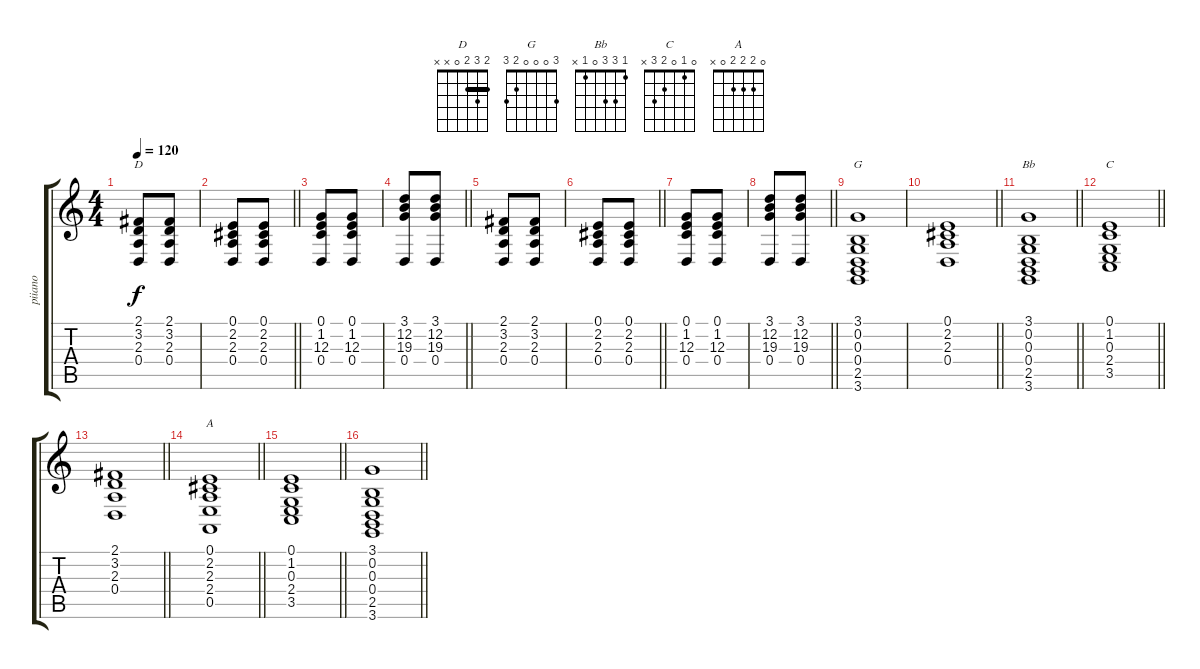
\track ("piiano" "piiano") {instrument electricpiano1}
\staff {score tabs}
\tuning (E4 B3 G3 D3 A2 E2) {hide}
\chord ("D" 2 3 2 0 x x) {barre 2}
\chord ("G" 3 0 0 0 2 3)
\chord ("Bb" 1 3 3 0 1 x)
\chord ("C" 0 1 0 2 3 x)
\chord ("A" 0 2 2 2 0 x)
\ts (4 4)
\tempo 120
\clef g2
\ks c
(2.1 3.2 2.3 0.4).8{ch "D" dy f} (2.1 3.2 2.3 0.4).8 |
\barLineRight lightlight
(0.1 2.2 2.3 0.4).8 (0.1 2.2 2.3 0.4).8 |
(0.1 1.2 12.3 0.4).8 (0.1 1.2 12.3 0.4).8 |
\barLineRight lightlight
(3.1 12.2 19.3 0.4).8 (3.1 12.2 19.3 0.4).8 |
(2.1 3.2 2.3 0.4).8 (2.1 3.2 2.3 0.4).8 |
\barLineRight lightlight
(0.1 2.2 2.3 0.4).8 (0.1 2.2 2.3 0.4).8 |
(0.1 1.2 12.3 0.4).8 (0.1 1.2 12.3 0.4).8 |
\barLineRight lightlight
(3.1 12.2 19.3 0.4).8 (3.1 12.2 19.3 0.4).8 |
(3.1 0.2 0.3 0.4 2.5 3.6).1{ch "G"} |
\barLineRight lightlight
(0.1 2.2 2.3 0.4).1 |
\barLineRight lightlight
(3.1 0.2 0.3 0.4 2.5 3.6).1{ch "Bb"} |
\barLineRight lightlight
(0.1 1.2 0.3 2.4 3.5).1{ch "C"} |
\barLineRight lightlight
(2.1 3.2 2.3 0.4).1 |
\barLineRight lightlight
(0.1 2.2 2.3 2.4 0.5).1{ch "A"} |
\barLineRight lightlight
(0.1 1.2 0.3 2.4 3.5).1 |
\barLineRight lightlight
(3.1 0.2 0.3 0.4 2.5 3.6).1
